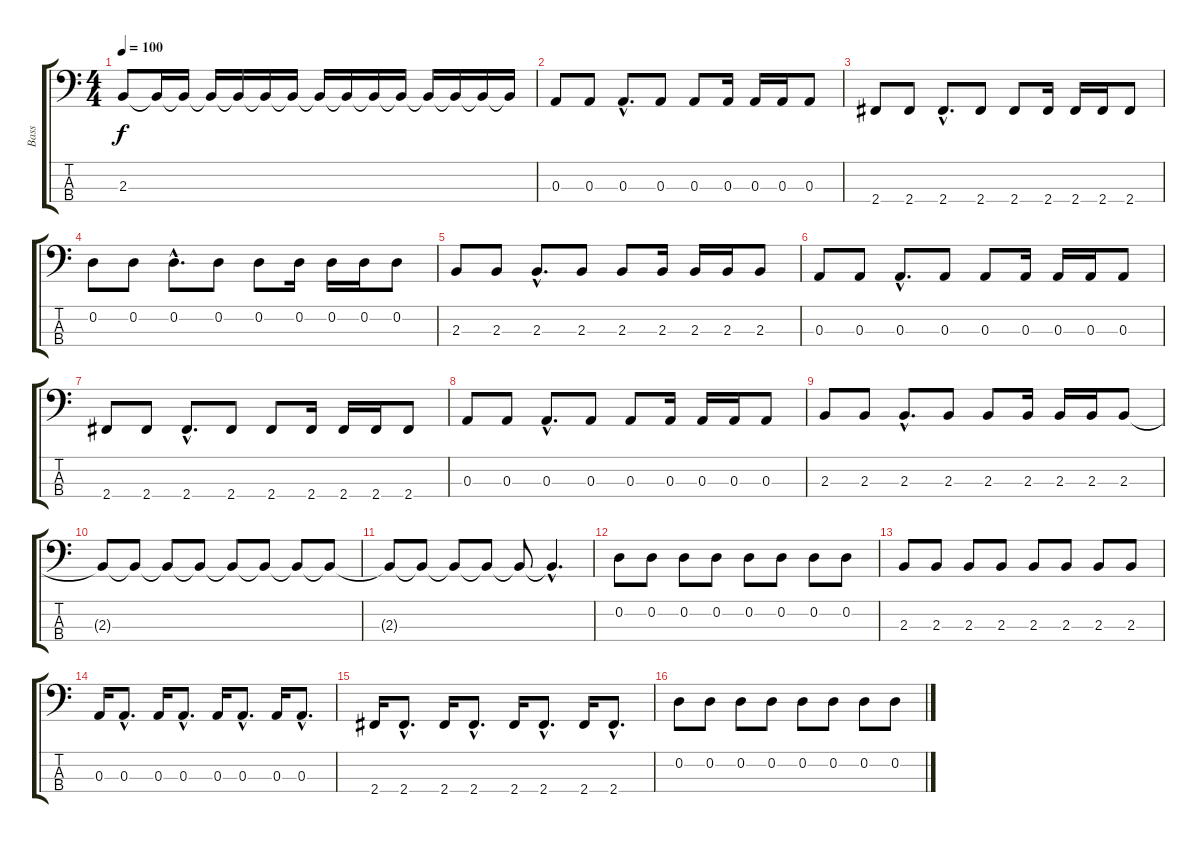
\track ("Bass" "Bass") {instrument electricbassfinger}
\staff {score tabs}
\tuning (G2 D2 A1 E1) {hide}
\ts (4 4)
\tempo 100
\clef f4
\ks c
2.3.8{dy f} 2.3{t}.16{volume 13} 2.3{t}.16{volume 12} 2.3{t}.16{volume 11} 2.3{t}.16{volume 10} 2.3{t}.16 2.3{t}.16{volume 9} 2.3{t}.16{volume 8} 2.3{t}.16{volume 7} 2.3{t}.16{volume 7} 2.3{t}.16{volume 5} 2.3{t}.16{volume 4} 2.3{t}.16{volume 3} 2.3{t}.16{volume 2} 2.3{t}.16{volume 1} |
0.3.8 0.3.8 0.3{hac}.8{d} 0.3.8 0.3.8 0.3.16 0.3.16 0.3.16 0.3.8 |
2.4.8 2.4.8 2.4{hac}.8{d} 2.4.8 2.4.8 2.4.16 2.4.16 2.4.16 2.4.8 |
0.2.8 0.2.8 0.2{hac}.8{d} 0.2.8 0.2.8 0.2.16 0.2.16 0.2.16 0.2.8 |
2.3.8 2.3.8 2.3{hac}.8{d} 2.3.8 2.3.8 2.3.16 2.3.16 2.3.16 2.3.8 |
0.3.8 0.3.8 0.3{hac}.8{d} 0.3.8 0.3.8 0.3.16 0.3.16 0.3.16 0.3.8 |
2.4.8 2.4.8 2.4{hac}.8{d} 2.4.8 2.4.8 2.4.16 2.4.16 2.4.16 2.4.8 |
0.3.8 0.3.8 0.3{hac}.8{d} 0.3.8 0.3.8 0.3.16 0.3.16 0.3.16 0.3.8 |
2.3.8 2.3.8 2.3{hac}.8{d} 2.3.8 2.3.8 2.3.16 2.3.16 2.3.16 2.3.8 |
2.3{t}.8{volume 12} 2.3{t}.8 2.3{t}.8{volume 11} 2.3{t}.8{volume 10} 2.3{t}.8{volume 9} 2.3{t}.8 2.3{t}.8{volume 8} 2.3{t}.8{volume 7} |
2.3{t}.8{volume 6} 2.3{t}.8{volume 5} 2.3{t}.8{volume 4} 2.3{t}.8{volume 3} 2.3{t}.8{volume 2} 2.3{hac t}.4{d volume 1} |
0.2.8 0.2.8 0.2.8 0.2.8 0.2.8 0.2.8 0.2.8 0.2.8 |
2.3.8 2.3.8 2.3.8 2.3.8 2.3.8 2.3.8 2.3.8 2.3.8 |
0.3.16 0.3{hac}.8{d} 0.3.16 0.3{hac}.8{d} 0.3.16 0.3{hac}.8{d} 0.3.16 0.3{hac}.8{d} |
2.4.16 2.4{hac}.8{d} 2.4.16 2.4{hac}.8{d} 2.4.16 2.4{hac}.8{d} 2.4.16 2.4{hac}.8{d} |
0.2.8 0.2.8 0.2.8 0.2.8 0.2.8 0.2.8 0.2.8 0.2.8
